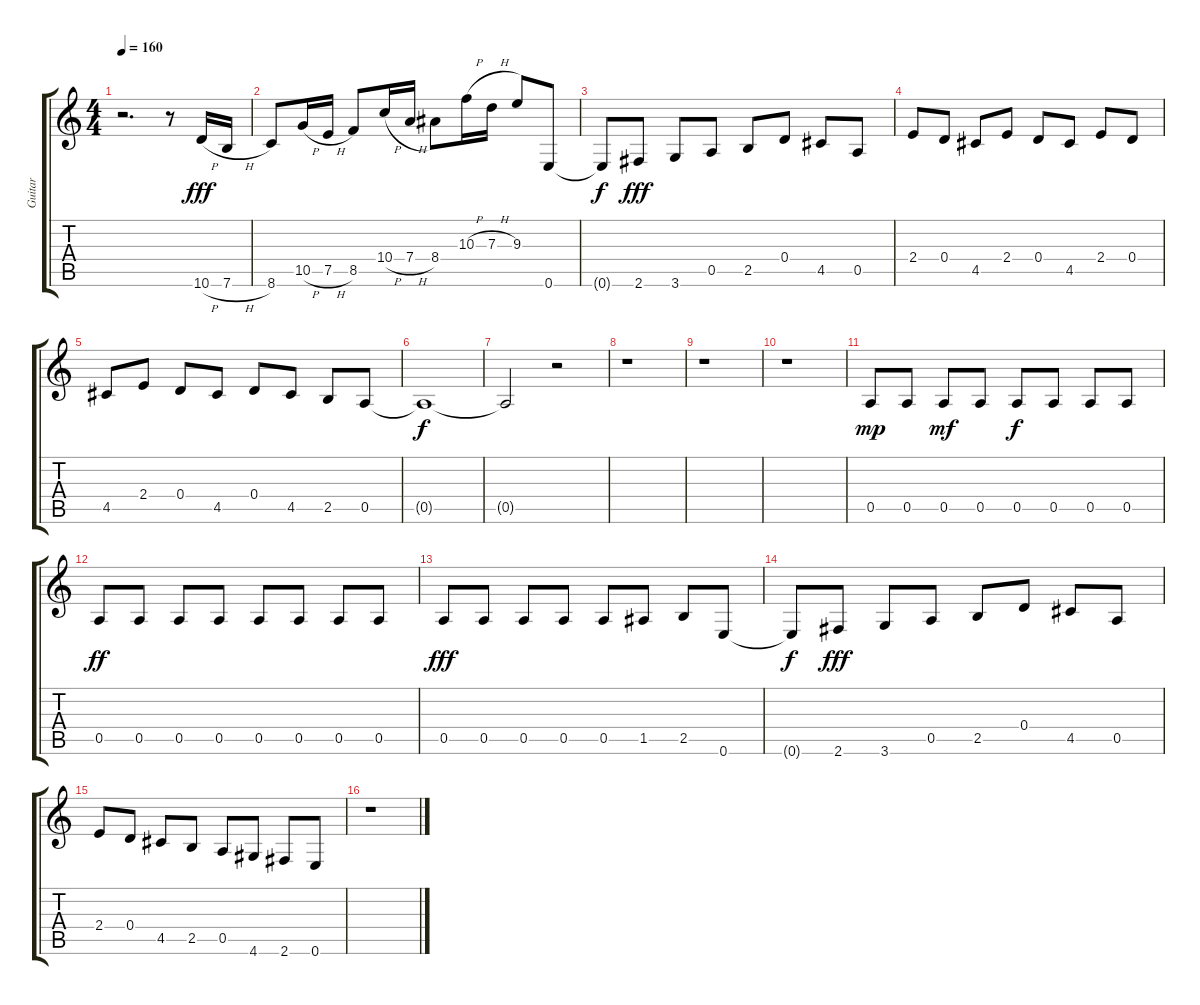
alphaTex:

\track ("Guitar" "Guitar") {instrument distortionguitar}
\staff {score tabs}
\tuning (E4 B3 G3 D3 A2 E2) {hide}
\ts (4 4)
\tempo 160
\clef g2
\ks c
r.2{d dy f} r.8 10.6{h}.16{dy fff} 7.6{h}.16 |
8.6.8 10.5{h}.16 7.5{h}.16 8.5.8 10.4{h}.16 7.4{h}.16 8.4.8 10.3{h}.16 7.3{h}.16 9.3.8 0.6.8 |
0.6{t}.8{dy f} 2.6.8{dy fff} 3.6.8 0.5.8 2.5.8 0.4.8 4.5.8 0.5.8 |
2.4.8 0.4.8 4.5.8 2.4.8 0.4.8 4.5.8 2.4.8 0.4.8 |
4.5.8 2.4.8 0.4.8 4.5.8 0.4.8 4.5.8 2.5.8 0.5.8 |
0.5{t}.1{dy f} |
0.5{t}.2 r.2 |
r.1 |
r.1 |
r.1 |
0.5.8{dy mp} 0.5.8 0.5.8{dy mf} 0.5.8 0.5.8{dy f} 0.5.8 0.5.8 0.5.8 |
0.5.8{dy ff} 0.5.8 0.5.8 0.5.8 0.5.8 0.5.8 0.5.8 0.5.8 |
0.5.8{dy fff} 0.5.8 0.5.8 0.5.8 0.5.8 1.5.8 2.5.8 0.6.8 |
0.6{t}.8{dy f} 2.6.8{dy fff} 3.6.8 0.5.8 2.5.8 0.4.8 4.5.8 0.5.8 |
2.4.8 0.4.8 4.5.8 2.5.8 0.5.8 4.6.8 2.6.8 0.6.8 |
r.1
